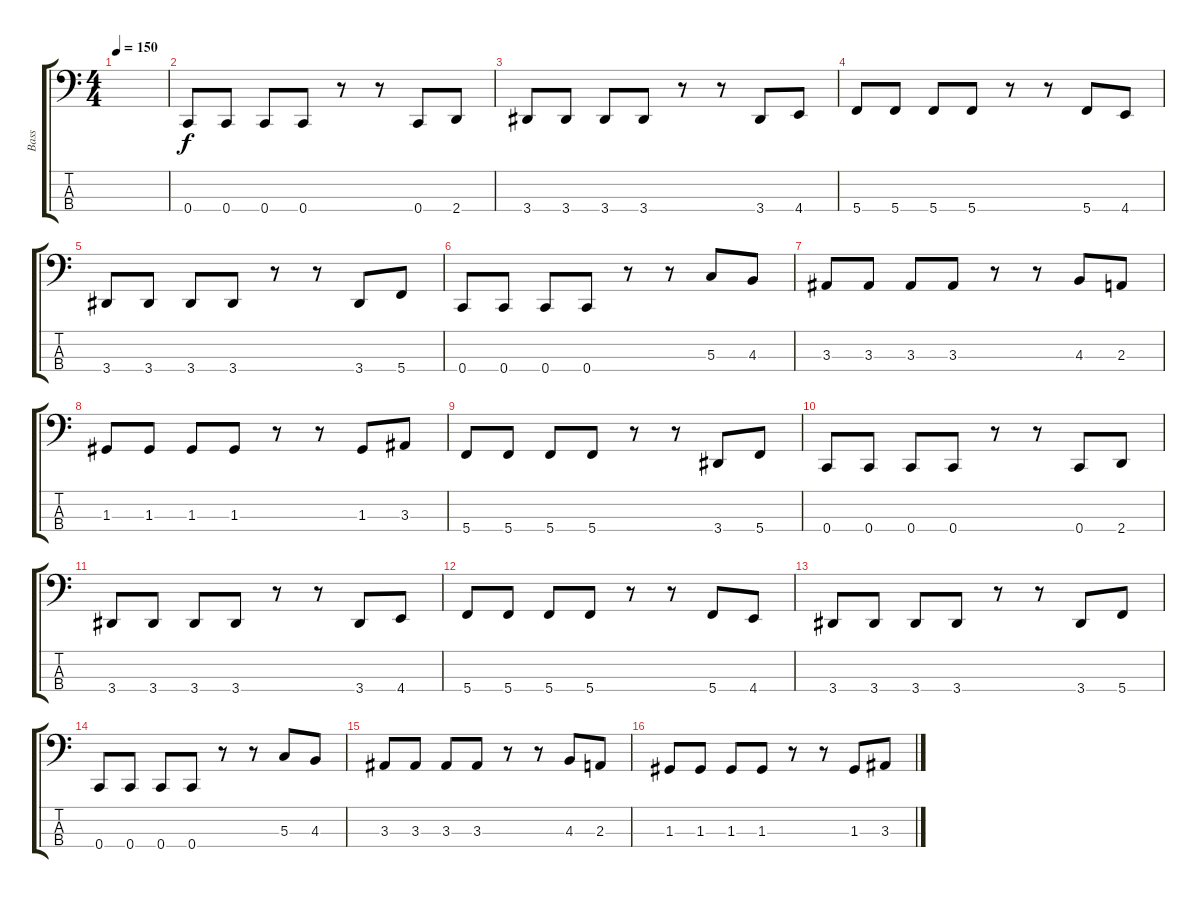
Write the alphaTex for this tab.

\track ("Bass" "Bass") {instrument electricbasspick}
\staff {score tabs}
\tuning (F2 C2 G1 C1) {hide}
\ts (4 4)
\tempo 150
\clef f4
\ks c
|
0.4.8 0.4.8 0.4.8 0.4.8 r.8 r.8 0.4.8 2.4.8 |
3.4.8 3.4.8 3.4.8 3.4.8 r.8 r.8 3.4.8 4.4.8 |
5.4.8 5.4.8 5.4.8 5.4.8 r.8 r.8 5.4.8 4.4.8 |
3.4.8 3.4.8 3.4.8 3.4.8 r.8 r.8 3.4.8 5.4.8 |
0.4.8 0.4.8 0.4.8 0.4.8 r.8 r.8 5.3.8 4.3.8 |
3.3.8 3.3.8 3.3.8 3.3.8 r.8 r.8 4.3.8 2.3.8 |
1.3.8 1.3.8 1.3.8 1.3.8 r.8 r.8 1.3.8 3.3.8 |
5.4.8 5.4.8 5.4.8 5.4.8 r.8 r.8 3.4.8 5.4.8 |
0.4.8 0.4.8 0.4.8 0.4.8 r.8 r.8 0.4.8 2.4.8 |
3.4.8 3.4.8 3.4.8 3.4.8 r.8 r.8 3.4.8 4.4.8 |
5.4.8 5.4.8 5.4.8 5.4.8 r.8 r.8 5.4.8 4.4.8 |
3.4.8 3.4.8 3.4.8 3.4.8 r.8 r.8 3.4.8 5.4.8 |
0.4.8 0.4.8 0.4.8 0.4.8 r.8 r.8 5.3.8 4.3.8 |
3.3.8 3.3.8 3.3.8 3.3.8 r.8 r.8 4.3.8 2.3.8 |
1.3.8 1.3.8 1.3.8 1.3.8 r.8 r.8 1.3.8 3.3.8
